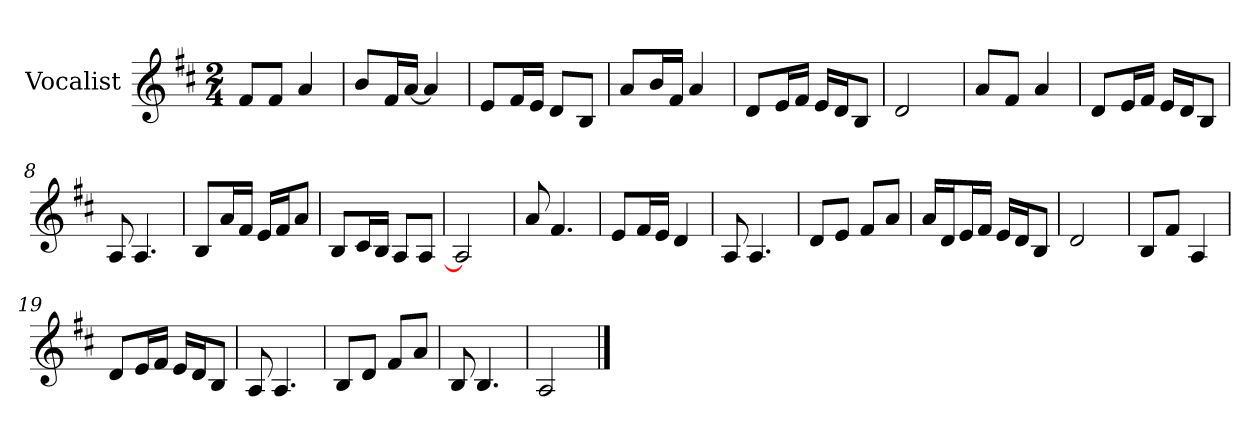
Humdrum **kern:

**kern
*part1
*staff1
*I"Vocalist
*k[f#c#]
*D:
*M2/4
=
8f#L
8f#J
4a
=1
8bL
16f#L
[16aJJ
4a]
=2
8eL
16f#L
16eJJ
8dL
8BJ
=3
8aL
16bL
16f#JJ
4a
=4
8dL
16eL
16f#JJ
16eLL
16dJ
8BJ
=5
2d
=6
8aL
8f#J
4a
=7
8dL
16eL
16f#JJ
16eLL
16dJ
8BJ
=8
8A
4.A
=9
8BL
16aL
16f#JJ
16eLL
16f#J
8aJ
=10
8BL
16c#L
16BJJ
8AL
8AJ
=11
2A]
=12
8a
4.f#
=13
8eL
16f#L
16eJJ
4d
=14
8A
4.A
=15
8dL
8eJ
8f#L
8aJ
=16
16aLL
16dJ
16eL
16f#JJ
16eLL
16dJ
8BJ
=17
2d
=18
8BL
8f#J
4A
=19
8dL
16eL
16f#JJ
16eLL
16dJ
8BJ
=20
8A
4.A
=21
8BL
8dJ
8f#L
8aJ
=22
8B
4.B
=23
2A
==
*-
